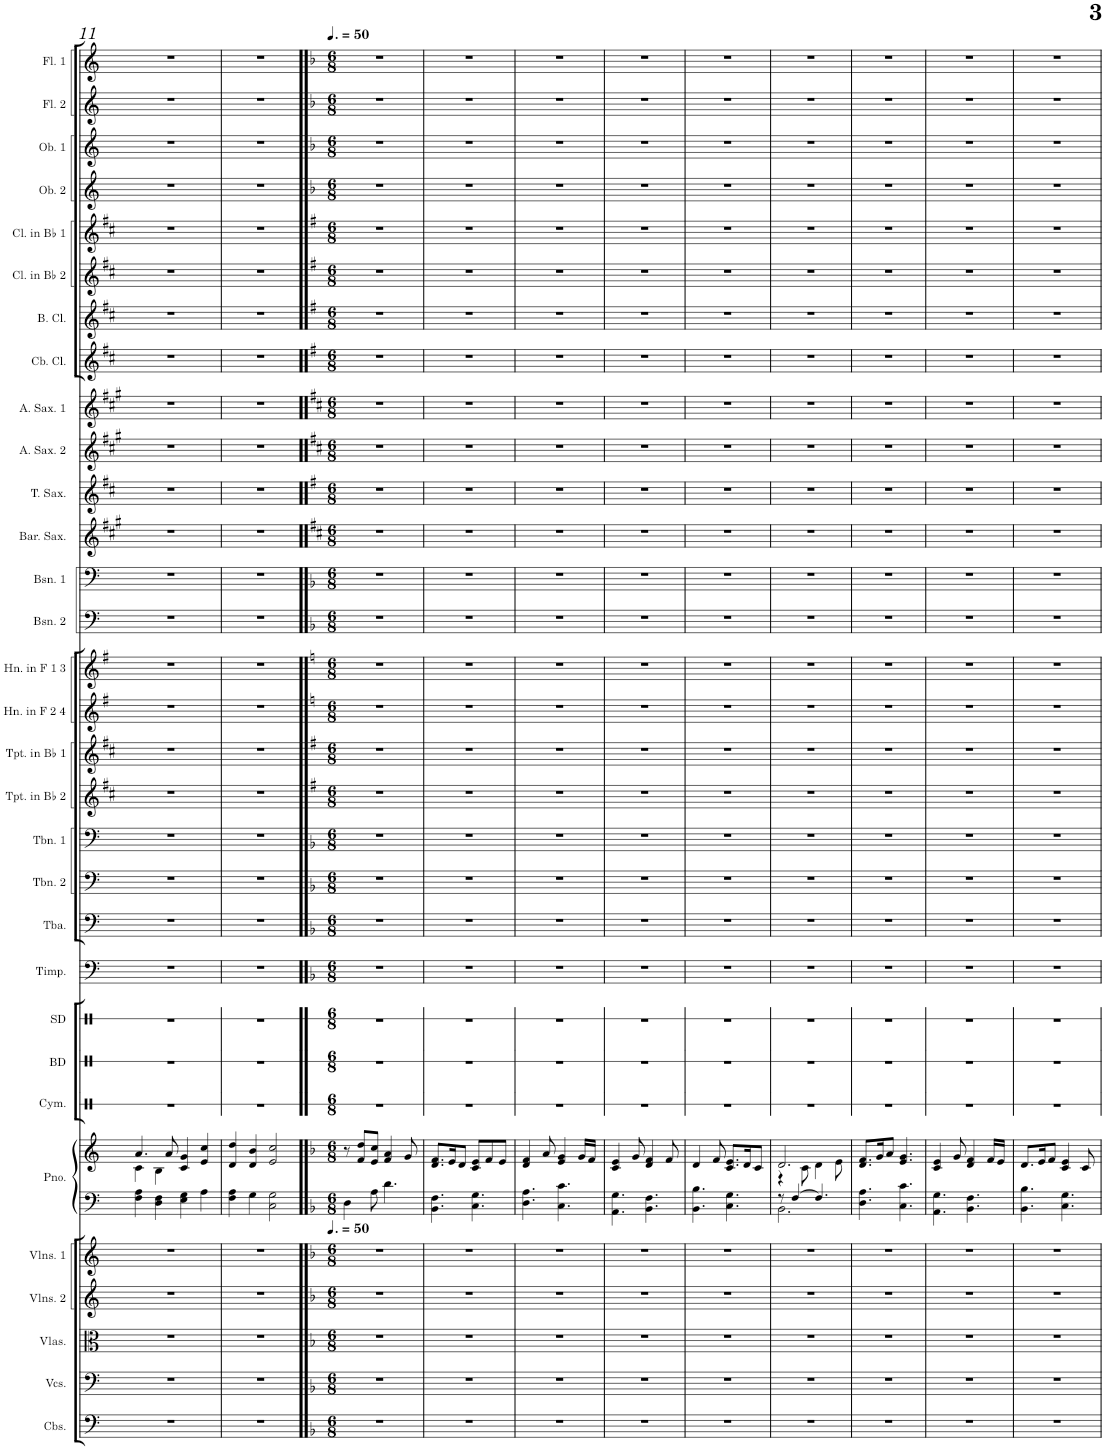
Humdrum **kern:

**kern	**kern	**kern	**kern	**kern	**kern	**kern	**kern	**kern	**kern	**kern	**kern	**kern	**kern	**kern	**kern	**kern	**kern	**kern	**kern	**kern	**kern	**kern	**kern	**kern	**kern	**kern	**kern	**kern	**kern	**kern	**kern
*part31	*part30	*part29	*part28	*part27	*part26	*part26	*part25	*part24	*part23	*part22	*part21	*part20	*part19	*part18	*part17	*part16	*part15	*part14	*part13	*part12	*part11	*part10	*part9	*part8	*part7	*part6	*part5	*part4	*part3	*part2	*part1
*staff32	*staff31	*staff30	*staff29	*staff28	*staff27	*staff26	*staff25	*staff24	*staff23	*staff22	*staff21	*staff20	*staff19	*staff18	*staff17	*staff16	*staff15	*staff14	*staff13	*staff12	*staff11	*staff10	*staff9	*staff8	*staff7	*staff6	*staff5	*staff4	*staff3	*staff2	*staff1
*I"Contrabasses	*I"Violoncellos	*I"Violas	*I"Violins 2	*I"Violins 1	*I"Grand Piano	*	*I"Cymbals	*I"Bass Drum	*I"Snare Drum	*I"Timpani	*I"Tuba	*I"Trombone 2	*I"Trombone 1	*I"Trumpet in Bb 2	*I"Trumpet in Bb 1	*I"Horn in F 2 &amp; 4	*I"Horn in F 1 &amp; 3	*I"Bassoon 2	*I"Bassoon 1	*I"Baritone Saxophone	*I"Tenor Saxophone	*I"Alto Saxophone 2	*I"Alto Saxophone 1	*I"Contrabass Clarinet	*I"Bass Clarinet	*I"Clarinet in Bb 2	*I"Clarinet in Bb 1	*I"Oboe 2	*I"Oboe 1	*I"Flute 2	*I"Flute 1
*I'Cbs.	*I'Vcs.	*I'Vlas.	*I'Vlns. 2	*I'Vlns. 1	*I'Pno.	*	*I'Cym.	*I'BD	*I'SD	*I'Timp.	*I'Tba.	*I'Tbn. 2	*I'Tbn. 1	*I'Tpt. in Bb 2	*I'Tpt. in Bb 1	*I'Hn. in F 2 4	*I'Hn. in F 1 3	*I'Bsn. 2	*I'Bsn. 1	*I'Bar. Sax.	*I'T. Sax.	*I'A. Sax. 2	*I'A. Sax. 1	*I'Cb. Cl.	*I'B. Cl.	*I'Cl. in Bb 2	*I'Cl. in Bb 1	*I'Ob. 2	*I'Ob. 1	*I'Fl. 2	*I'Fl. 1
!!LO:PB:g=z
*clefF4	*clefF4	*clefC3	*clefG2	*clefG2	*clefF4	*clefG2	*clefX	*clefX	*clefX	*clefF4	*clefF4	*clefF4	*clefF4	*clefG2	*clefG2	*clefG2	*clefG2	*clefF4	*clefF4	*clefG2	*clefG2	*clefG2	*clefG2	*clefG2	*clefG2	*clefG2	*clefG2	*clefG2	*clefG2	*clefG2	*clefG2
*Trd7c12	*	*	*	*	*	*	*	*	*	*	*	*	*	*Trd1c2	*Trd1c2	*Trd4c7	*Trd4c7	*	*	*Trd12c21	*Trd8c14	*Trd5c9	*Trd5c9	*Trd1c2	*Trd8c14	*Trd1c2	*Trd1c2	*	*	*	*
*k[]	*k[]	*k[]	*k[]	*k[]	*k[]	*k[]	*k[]	*k[]	*k[]	*k[]	*k[]	*k[]	*k[]	*k[f#c#]	*k[f#c#]	*k[f#]	*k[f#]	*k[]	*k[]	*k[f#c#g#]	*k[f#c#]	*k[f#c#g#]	*k[f#c#g#]	*k[f#c#]	*k[f#c#]	*k[f#c#]	*k[f#c#]	*k[]	*k[]	*k[]	*k[]
*M4/4	*M4/4	*M4/4	*M4/4	*M4/4	*M4/4	*M4/4	*M4/4	*M4/4	*M4/4	*M4/4	*M4/4	*M4/4	*M4/4	*M4/4	*M4/4	*M4/4	*M4/4	*M4/4	*M4/4	*M4/4	*M4/4	*M4/4	*M4/4	*M4/4	*M4/4	*M4/4	*M4/4	*M4/4	*M4/4	*M4/4	*M4/4
=11	=11	=11	=11	=11	=11	=11	=11	=11	=11	=11	=11	=11	=11	=11	=11	=11	=11	=11	=11	=11	=11	=11	=11	=11	=11	=11	=11	=11	=11	=11	=11
*	*	*	*	*	*	*^	*	*	*	*	*	*	*	*	*	*	*	*	*	*	*	*	*	*	*	*	*	*	*	*	*
1r	1r	1r	1r	1r	4F\ 4A\	4.a/	4c\	1r	1r	1r	1r	1r	1r	1r	1r	1r	1r	1r	1r	1r	1r	1r	1r	1r	1r	1r	1r	1r	1r	1r	1r	1r
.	.	.	.	.	4D\ 4F\	.	4B\	.	.	.	.	.	.	.	.	.	.	.	.	.	.	.	.	.	.	.	.	.	.	.	.	.
.	.	.	.	.	.	8a/	.	.	.	.	.	.	.	.	.	.	.	.	.	.	.	.	.	.	.	.	.	.	.	.	.	.
.	.	.	.	.	4E\ 4G\	4c/ 4g/	2ryy	.	.	.	.	.	.	.	.	.	.	.	.	.	.	.	.	.	.	.	.	.	.	.	.	.
.	.	.	.	.	4A\	4e/ 4cc/	.	.	.	.	.	.	.	.	.	.	.	.	.	.	.	.	.	.	.	.	.	.	.	.	.	.
*	*	*	*	*	*	*v	*v	*	*	*	*	*	*	*	*	*	*	*	*	*	*	*	*	*	*	*	*	*	*	*	*	*
=12	=12	=12	=12	=12	=12	=12	=12	=12	=12	=12	=12	=12	=12	=12	=12	=12	=12	=12	=12	=12	=12	=12	=12	=12	=12	=12	=12	=12	=12	=12	=12
1r	1r	1r	1r	1r	4F\ 4A\	4d/ 4dd/	1r	1r	1r	1r	1r	1r	1r	1r	1r	1r	1r	1r	1r	1r	1r	1r	1r	1r	1r	1r	1r	1r	1r	1r	1r
.	.	.	.	.	4G\	4d/ 4b/	.	.	.	.	.	.	.	.	.	.	.	.	.	.	.	.	.	.	.	.	.	.	.	.	.
.	.	.	.	.	2C\ 2G\	2e/ 2cc/	.	.	.	.	.	.	.	.	.	.	.	.	.	.	.	.	.	.	.	.	.	.	.	.	.
=13!!	=13!!	=13!!	=13!!	=13!!	=13!!	=13!!	=13!!	=13!!	=13!!	=13!!	=13!!	=13!!	=13!!	=13!!	=13!!	=13!!	=13!!	=13!!	=13!!	=13!!	=13!!	=13!!	=13!!	=13!!	=13!!	=13!!	=13!!	=13!!	=13!!	=13!!	=13!!
*k[b-]	*k[b-]	*k[b-]	*k[b-]	*k[b-]	*k[b-]	*k[b-]	*	*	*	*k[b-]	*k[b-]	*k[b-]	*k[b-]	*k[f#]	*k[f#]	*k[]	*k[]	*k[b-]	*k[b-]	*k[f#c#]	*k[f#]	*k[f#c#]	*k[f#c#]	*k[f#]	*k[f#]	*k[f#]	*k[f#]	*k[b-]	*k[b-]	*k[b-]	*k[b-]
*M6/8	*M6/8	*M6/8	*M6/8	*M6/8	*M6/8	*M6/8	*M6/8	*M6/8	*M6/8	*M6/8	*M6/8	*M6/8	*M6/8	*M6/8	*M6/8	*M6/8	*M6/8	*M6/8	*M6/8	*M6/8	*M6/8	*M6/8	*M6/8	*M6/8	*M6/8	*M6/8	*M6/8	*M6/8	*M6/8	*M6/8	*M6/8
*	*	*	*	*MM75	*	*	*	*	*	*	*	*	*	*	*	*	*	*	*	*	*	*	*	*	*	*	*	*	*	*	*MM75
2.r	2.r	2.r	2.r	2.r	4D\	8r	2.r	2.r	2.r	2.r	2.r	2.r	2.r	2.r	2.r	2.r	2.r	2.r	2.r	2.r	2.r	2.r	2.r	2.r	2.r	2.r	2.r	2.r	2.r	2.r	2.r
.	.	.	.	.	.	8f/ 8dd/L	.	.	.	.	.	.	.	.	.	.	.	.	.	.	.	.	.	.	.	.	.	.	.	.	.
.	.	.	.	.	8A\	8e/ 8cc/J	.	.	.	.	.	.	.	.	.	.	.	.	.	.	.	.	.	.	.	.	.	.	.	.	.
.	.	.	.	.	4.d\	4f/ 4a/	.	.	.	.	.	.	.	.	.	.	.	.	.	.	.	.	.	.	.	.	.	.	.	.	.
.	.	.	.	.	.	8g/	.	.	.	.	.	.	.	.	.	.	.	.	.	.	.	.	.	.	.	.	.	.	.	.	.
=14	=14	=14	=14	=14	=14	=14	=14	=14	=14	=14	=14	=14	=14	=14	=14	=14	=14	=14	=14	=14	=14	=14	=14	=14	=14	=14	=14	=14	=14	=14	=14
2.r	2.r	2.r	2.r	2.r	4.BB-\ 4.F\	8.d/ 8.f/L	2.r	2.r	2.r	2.r	2.r	2.r	2.r	2.r	2.r	2.r	2.r	2.r	2.r	2.r	2.r	2.r	2.r	2.r	2.r	2.r	2.r	2.r	2.r	2.r	2.r
.	.	.	.	.	.	16e/K	.	.	.	.	.	.	.	.	.	.	.	.	.	.	.	.	.	.	.	.	.	.	.	.	.
.	.	.	.	.	.	8d/J	.	.	.	.	.	.	.	.	.	.	.	.	.	.	.	.	.	.	.	.	.	.	.	.	.
.	.	.	.	.	4.C\ 4.G\	8c/ 8e/L	.	.	.	.	.	.	.	.	.	.	.	.	.	.	.	.	.	.	.	.	.	.	.	.	.
.	.	.	.	.	.	8f/	.	.	.	.	.	.	.	.	.	.	.	.	.	.	.	.	.	.	.	.	.	.	.	.	.
.	.	.	.	.	.	8e/J	.	.	.	.	.	.	.	.	.	.	.	.	.	.	.	.	.	.	.	.	.	.	.	.	.
=15	=15	=15	=15	=15	=15	=15	=15	=15	=15	=15	=15	=15	=15	=15	=15	=15	=15	=15	=15	=15	=15	=15	=15	=15	=15	=15	=15	=15	=15	=15	=15
2.r	2.r	2.r	2.r	2.r	4.D\ 4.A\	4d/ 4f/	2.r	2.r	2.r	2.r	2.r	2.r	2.r	2.r	2.r	2.r	2.r	2.r	2.r	2.r	2.r	2.r	2.r	2.r	2.r	2.r	2.r	2.r	2.r	2.r	2.r
.	.	.	.	.	.	8a/	.	.	.	.	.	.	.	.	.	.	.	.	.	.	.	.	.	.	.	.	.	.	.	.	.
.	.	.	.	.	4.C\ 4.c\	4e/ 4g/	.	.	.	.	.	.	.	.	.	.	.	.	.	.	.	.	.	.	.	.	.	.	.	.	.
.	.	.	.	.	.	16g/LL	.	.	.	.	.	.	.	.	.	.	.	.	.	.	.	.	.	.	.	.	.	.	.	.	.
.	.	.	.	.	.	16f/JJ	.	.	.	.	.	.	.	.	.	.	.	.	.	.	.	.	.	.	.	.	.	.	.	.	.
=16	=16	=16	=16	=16	=16	=16	=16	=16	=16	=16	=16	=16	=16	=16	=16	=16	=16	=16	=16	=16	=16	=16	=16	=16	=16	=16	=16	=16	=16	=16	=16
2.r	2.r	2.r	2.r	2.r	4.AA\ 4.G\	4c/ 4e/	2.r	2.r	2.r	2.r	2.r	2.r	2.r	2.r	2.r	2.r	2.r	2.r	2.r	2.r	2.r	2.r	2.r	2.r	2.r	2.r	2.r	2.r	2.r	2.r	2.r
.	.	.	.	.	.	8g/	.	.	.	.	.	.	.	.	.	.	.	.	.	.	.	.	.	.	.	.	.	.	.	.	.
.	.	.	.	.	4.BB-\ 4.F\	4d/ 4f/	.	.	.	.	.	.	.	.	.	.	.	.	.	.	.	.	.	.	.	.	.	.	.	.	.
.	.	.	.	.	.	8f/	.	.	.	.	.	.	.	.	.	.	.	.	.	.	.	.	.	.	.	.	.	.	.	.	.
=17	=17	=17	=17	=17	=17	=17	=17	=17	=17	=17	=17	=17	=17	=17	=17	=17	=17	=17	=17	=17	=17	=17	=17	=17	=17	=17	=17	=17	=17	=17	=17
2.r	2.r	2.r	2.r	2.r	4.BB-\ 4.B-\	4d/	2.r	2.r	2.r	2.r	2.r	2.r	2.r	2.r	2.r	2.r	2.r	2.r	2.r	2.r	2.r	2.r	2.r	2.r	2.r	2.r	2.r	2.r	2.r	2.r	2.r
.	.	.	.	.	.	8f/	.	.	.	.	.	.	.	.	.	.	.	.	.	.	.	.	.	.	.	.	.	.	.	.	.
.	.	.	.	.	4.C\ 4.G\	8.c/ 8.e/L	.	.	.	.	.	.	.	.	.	.	.	.	.	.	.	.	.	.	.	.	.	.	.	.	.
.	.	.	.	.	.	16d/K	.	.	.	.	.	.	.	.	.	.	.	.	.	.	.	.	.	.	.	.	.	.	.	.	.
.	.	.	.	.	.	8c/J	.	.	.	.	.	.	.	.	.	.	.	.	.	.	.	.	.	.	.	.	.	.	.	.	.
=18	=18	=18	=18	=18	=18	=18	=18	=18	=18	=18	=18	=18	=18	=18	=18	=18	=18	=18	=18	=18	=18	=18	=18	=18	=18	=18	=18	=18	=18	=18	=18
*	*	*	*	*	*^	*^	*	*	*	*	*	*	*	*	*	*	*	*	*	*	*	*	*	*	*	*	*	*	*	*	*
2.r	2.r	2.r	2.r	2.r	8r	2.BB-\	2.d/	4r	2.r	2.r	2.r	2.r	2.r	2.r	2.r	2.r	2.r	2.r	2.r	2.r	2.r	2.r	2.r	2.r	2.r	2.r	2.r	2.r	2.r	2.r	2.r	2.r	2.r
.	.	.	.	.	[4F/	.	.	.	.	.	.	.	.	.	.	.	.	.	.	.	.	.	.	.	.	.	.	.	.	.	.	.	.
.	.	.	.	.	.	.	.	8c\	.	.	.	.	.	.	.	.	.	.	.	.	.	.	.	.	.	.	.	.	.	.	.	.	.
.	.	.	.	.	4.F/]	.	.	4d\	.	.	.	.	.	.	.	.	.	.	.	.	.	.	.	.	.	.	.	.	.	.	.	.	.
.	.	.	.	.	.	.	.	8e\	.	.	.	.	.	.	.	.	.	.	.	.	.	.	.	.	.	.	.	.	.	.	.	.	.
*	*	*	*	*	*v	*v	*	*	*	*	*	*	*	*	*	*	*	*	*	*	*	*	*	*	*	*	*	*	*	*	*	*	*
*	*	*	*	*	*	*v	*v	*	*	*	*	*	*	*	*	*	*	*	*	*	*	*	*	*	*	*	*	*	*	*	*	*
=19	=19	=19	=19	=19	=19	=19	=19	=19	=19	=19	=19	=19	=19	=19	=19	=19	=19	=19	=19	=19	=19	=19	=19	=19	=19	=19	=19	=19	=19	=19	=19
2.r	2.r	2.r	2.r	2.r	4.D\ 4.A\	8.d/ 8.f/L	2.r	2.r	2.r	2.r	2.r	2.r	2.r	2.r	2.r	2.r	2.r	2.r	2.r	2.r	2.r	2.r	2.r	2.r	2.r	2.r	2.r	2.r	2.r	2.r	2.r
.	.	.	.	.	.	16g/K	.	.	.	.	.	.	.	.	.	.	.	.	.	.	.	.	.	.	.	.	.	.	.	.	.
.	.	.	.	.	.	8a/J	.	.	.	.	.	.	.	.	.	.	.	.	.	.	.	.	.	.	.	.	.	.	.	.	.
.	.	.	.	.	4.C\ 4.c\	4.e/ 4.g/	.	.	.	.	.	.	.	.	.	.	.	.	.	.	.	.	.	.	.	.	.	.	.	.	.
=20	=20	=20	=20	=20	=20	=20	=20	=20	=20	=20	=20	=20	=20	=20	=20	=20	=20	=20	=20	=20	=20	=20	=20	=20	=20	=20	=20	=20	=20	=20	=20
2.r	2.r	2.r	2.r	2.r	4.AA\ 4.G\	4c/ 4e/	2.r	2.r	2.r	2.r	2.r	2.r	2.r	2.r	2.r	2.r	2.r	2.r	2.r	2.r	2.r	2.r	2.r	2.r	2.r	2.r	2.r	2.r	2.r	2.r	2.r
.	.	.	.	.	.	8g/	.	.	.	.	.	.	.	.	.	.	.	.	.	.	.	.	.	.	.	.	.	.	.	.	.
.	.	.	.	.	4.BB-\ 4.F\	4d/ 4f/	.	.	.	.	.	.	.	.	.	.	.	.	.	.	.	.	.	.	.	.	.	.	.	.	.
.	.	.	.	.	.	16f/LL	.	.	.	.	.	.	.	.	.	.	.	.	.	.	.	.	.	.	.	.	.	.	.	.	.
.	.	.	.	.	.	16e/JJ	.	.	.	.	.	.	.	.	.	.	.	.	.	.	.	.	.	.	.	.	.	.	.	.	.
=21	=21	=21	=21	=21	=21	=21	=21	=21	=21	=21	=21	=21	=21	=21	=21	=21	=21	=21	=21	=21	=21	=21	=21	=21	=21	=21	=21	=21	=21	=21	=21
2.r	2.r	2.r	2.r	2.r	4.BB-\ 4.B-\	8.d/L	2.r	2.r	2.r	2.r	2.r	2.r	2.r	2.r	2.r	2.r	2.r	2.r	2.r	2.r	2.r	2.r	2.r	2.r	2.r	2.r	2.r	2.r	2.r	2.r	2.r
.	.	.	.	.	.	16e/K	.	.	.	.	.	.	.	.	.	.	.	.	.	.	.	.	.	.	.	.	.	.	.	.	.
.	.	.	.	.	.	8f/J	.	.	.	.	.	.	.	.	.	.	.	.	.	.	.	.	.	.	.	.	.	.	.	.	.
.	.	.	.	.	4.C\ 4.G\	4c/ 4e/	.	.	.	.	.	.	.	.	.	.	.	.	.	.	.	.	.	.	.	.	.	.	.	.	.
.	.	.	.	.	.	8c/	.	.	.	.	.	.	.	.	.	.	.	.	.	.	.	.	.	.	.	.	.	.	.	.	.
=	=	=	=	=	=	=	=	=	=	=	=	=	=	=	=	=	=	=	=	=	=	=	=	=	=	=	=	=	=	=	=
*-	*-	*-	*-	*-	*-	*-	*-	*-	*-	*-	*-	*-	*-	*-	*-	*-	*-	*-	*-	*-	*-	*-	*-	*-	*-	*-	*-	*-	*-	*-	*-
